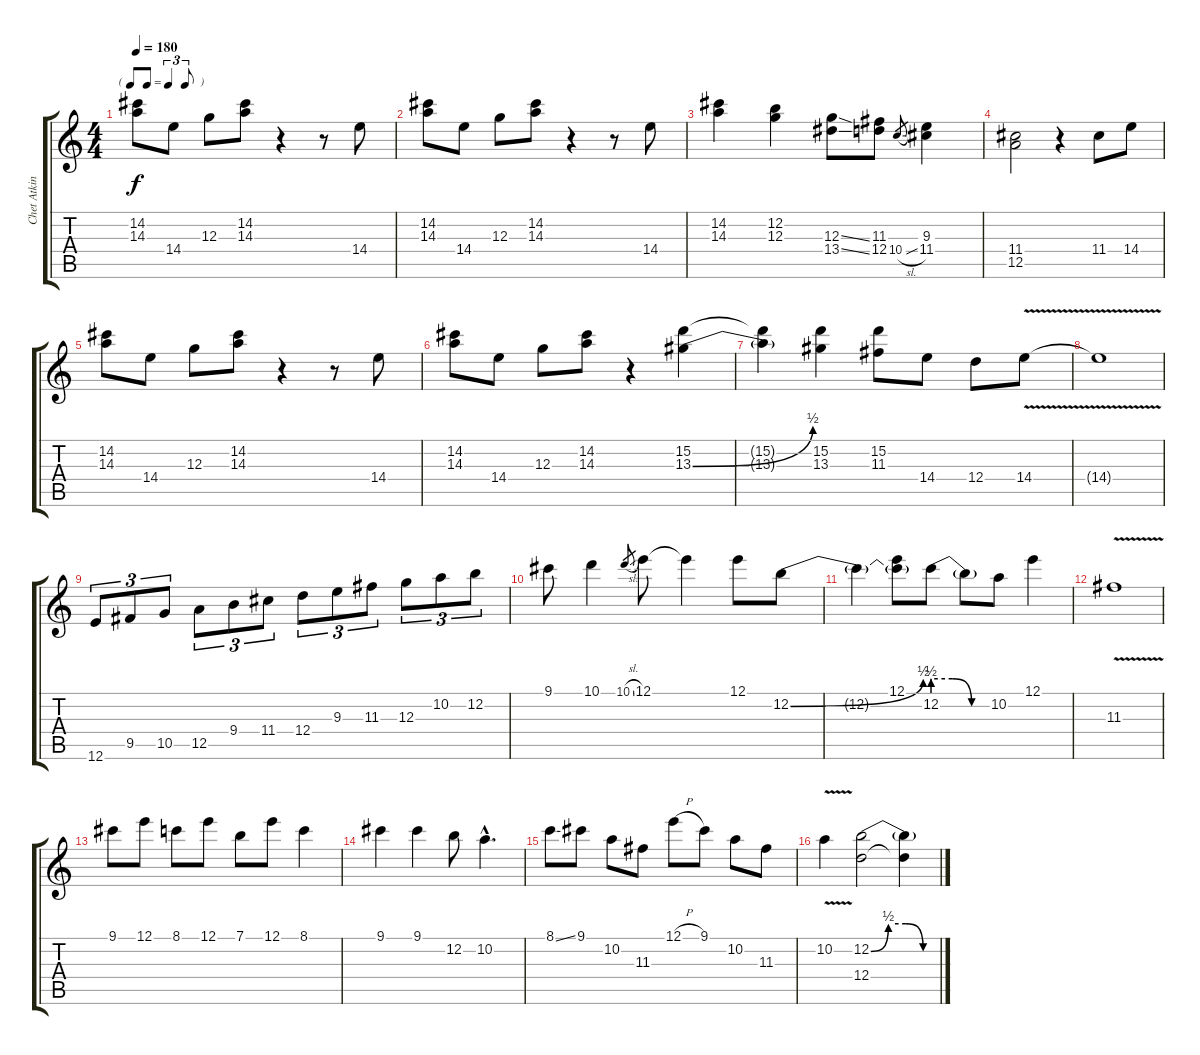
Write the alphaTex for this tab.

\track ("Chet Atkins" "Chet Atkin") {instrument electricguitarjazz}
\staff {score tabs}
\tuning (E4 B3 G3 D3 A2 E2) {hide}
\ts (4 4)
\tf triplet8th
\tempo 180
\clef g2
\ks c
(14.2 14.3).8{dy f} 14.4.8 12.3.8 (14.2 14.3).8 r.4 r.8 14.4.8 |
(14.2 14.3).8 14.4.8 12.3.8 (14.2 14.3).8 r.4 r.8 14.4.8 |
(14.2 14.3).4 (12.2 12.3).4 (12.3{ss} 13.4{ss}).8 (11.3 12.4).8 10.4{sl}.8{gr} (9.3 11.4).4 |
(11.4 12.5).2 r.4 11.4.8 14.4.8 |
(14.2 14.3).8 14.4.8 12.3.8 (14.2 14.3).8 r.4 r.8 14.4.8 |
(14.2 14.3).8 14.4.8 12.3.8 (14.2 14.3).8 r.4 (15.2 13.3{be (bend 0 0 60 2)}).4 |
(15.2{t} 13.3{t}).4 (15.2 13.3).4 (15.2 11.3).8 14.4.8 12.4.8 14.4{v}.8 |
14.4{t}.1 |
12.6.8{tu (3 2)} 9.5.8{tu (3 2)} 10.5.8{tu (3 2)} 12.5.8{tu (3 2)} 9.4.8{tu (3 2)} 11.4.8{tu (3 2)} 12.4.8{tu (3 2)} 9.3.8{tu (3 2)} 11.3.8{tu (3 2)} 12.3.8{tu (3 2)} 10.2.8{tu (3 2)} 12.2.8{tu (3 2)} |
9.1.8 10.1.4 10.1{sl}.8{gr} 12.1.8 12.1{t}.4 12.1.8 12.2{be (bend 0 0 60 2)}.8 |
12.2{t}.4 (12.1 12.2{t}).8 12.2{be (custom 0 2 20 2 40 0 60 0)}.8 12.2{t}.8 10.2.8 12.1.4 |
11.3{v}.1 |
9.1.8 12.1.8 8.1.8 12.1.8 7.1.8 12.1.8 8.1.4 |
9.1.4 9.1.4 12.2.8 10.2{hac}.4{d} |
8.1{ss}.8 9.1.8 10.2.8 11.3.8 12.1{h}.8 9.1.8 10.2.8 11.3.8 |
10.2{v}.4 (12.2{be (custom 0 0 15 2 30 2 45 0 60 0)} 12.4).2 (12.2{t} 12.4{t}).4
